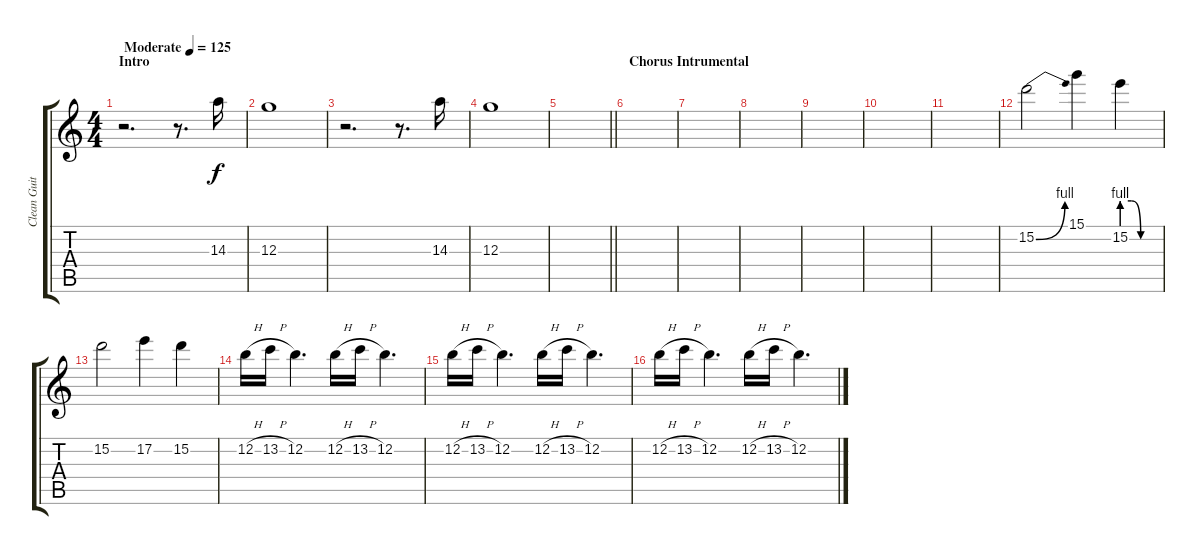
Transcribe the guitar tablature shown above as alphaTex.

\track ("Clean Guitar" "Clean Guit") {instrument electricguitarclean}
\staff {score tabs}
\tuning (E4 B3 G3 D3 A2 E2) {hide}
\ts (4 4)
\section ("" "Intro")
\tempo (125 "Moderate")
\clef g2
\ks c
r.2{d dy f instrument electricguitarclean} r.8{d} 14.3.16 |
12.3.1 |
r.2{d} r.8{d} 14.3.16 |
12.3.1 |
\barLineRight lightlight
|
\section ("" "Chorus Intrumental")
|
|
|
|
|
|
15.2{be (bend 0 0 60 4)}.2 15.1.4 15.2{be (custom 0 4 15 4 30 0 60 0)}.4 |
15.2.2 17.2.4 15.2.4 |
12.2{h}.16 13.2{h}.16 12.2.4{d} 12.2{h}.16 13.2{h}.16 12.2.4{d} |
12.2{h}.16 13.2{h}.16 12.2.4{d} 12.2{h}.16 13.2{h}.16 12.2.4{d} |
12.2{h}.16 13.2{h}.16 12.2.4{d} 12.2{h}.16 13.2{h}.16 12.2.4{d}
